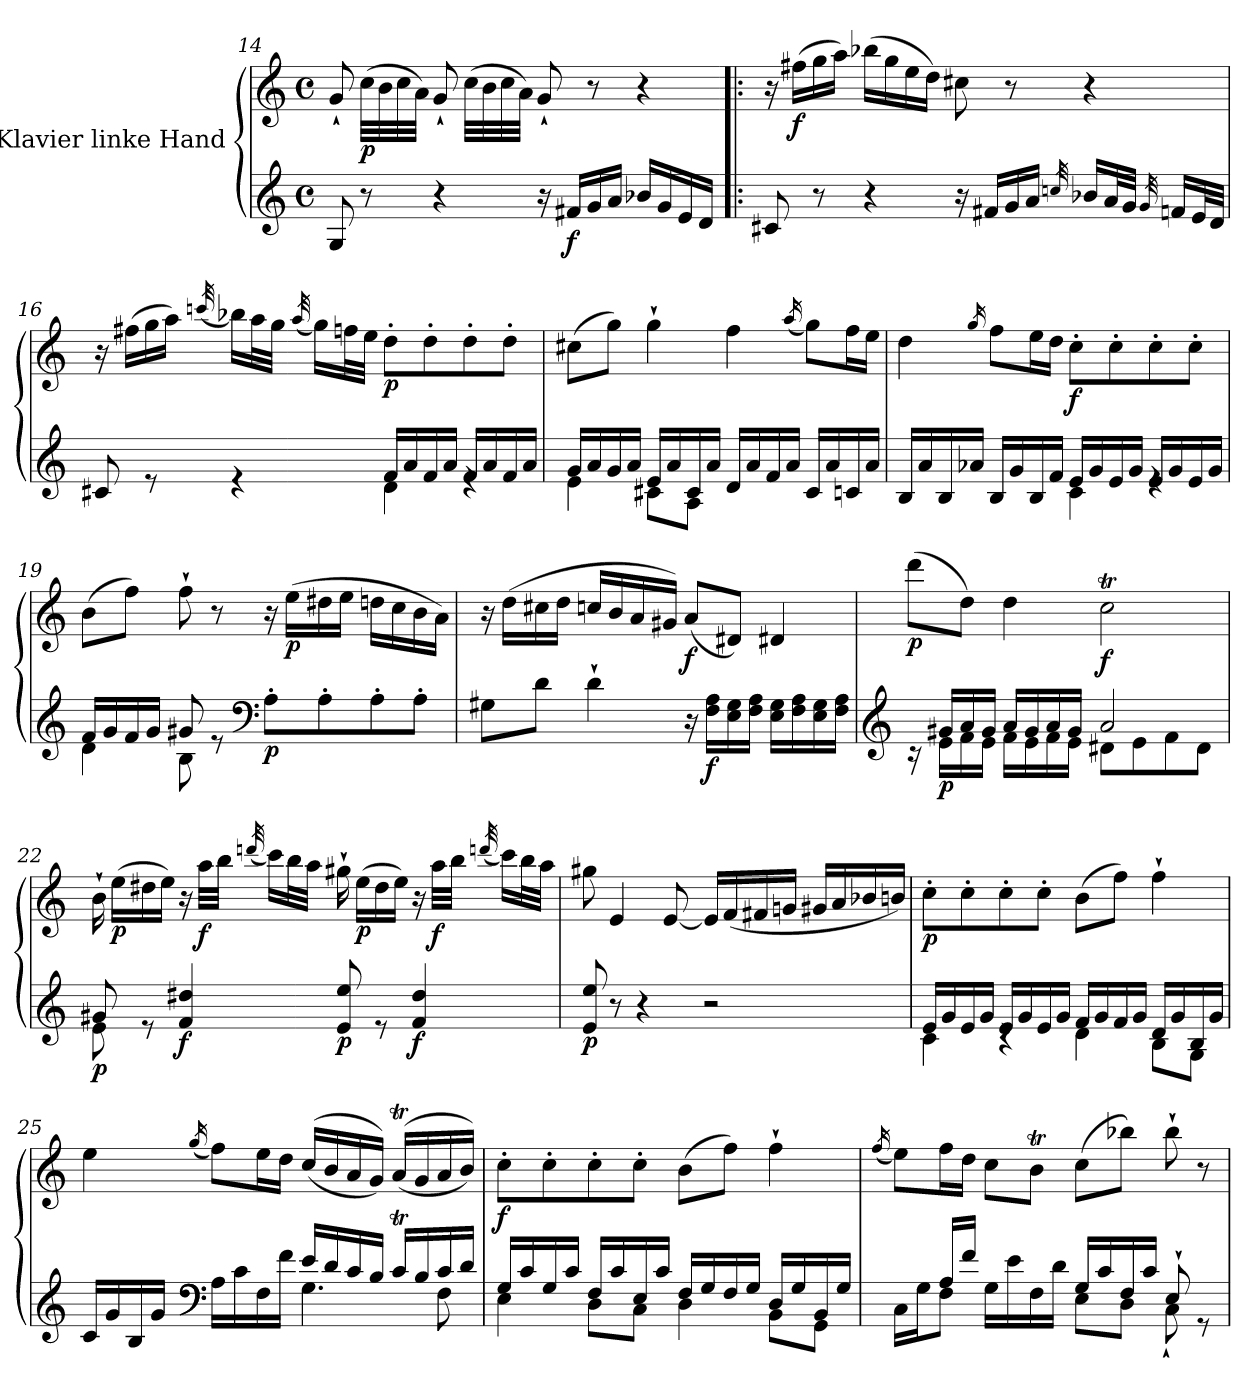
**kern	**kern	**dynam
*part1	*part1	*part1
*staff2	*staff1	*staff1/2
*I"Klavier linke Hand	*	*
*clefG2	*clefG2	*
*k[]	*k[]	*
*M4/4	*M4/4	*
*met(c)	*met(c)	*
=14X1	=14X1	=14X1
8G/	8g`/	.
!	!	!LO:DY:b
8r	(>32cc\LLL	p
.	32b\	.
.	32cc\	.
.	32a\JJJ)	.
4r	8g`/	.
.	(>32cc\LLL	.
.	32b\	.
.	32cc\	.
.	32a\JJJ)	.
16r	8g`/	.
!	!	!LO:DY:b=2
16f#X/LL	.	f
16g/	8r	.
16a/JJ	.	.
16b-X/LL	4r	.
16g/	.	.
16e/	.	.
16d/JJ	.	.
=15!|:	=15!|:	=15!|:
8c#X/	16r	.
!	!	!LO:DY:b
.	(>16ff#X\LL	f
8r	16gg\	.
.	16aa\JJ)	.
4r	(>16bb-X\LL	.
.	16gg\	.
.	16ee\	.
.	16dd\JJ)	.
16r	8cc#X\	.
16f#X/LL	.	.
16g/	8r	.
16a/JJ	.	.
32qccn/	.	.
16b-X/LL	4r	.
32a/L	.	.
32g/JJJ	.	.
32qg/	.	.
16fn/LL	.	.
32e/L	.	.
32d/JJJ	.	.
=16	=16	=16
*^	*	*
8c#X/	2ryy	16r	.
.	.	(>16ff#X\LL	.
8re	.	16gg\	.
.	.	16aa\JJ)	.
.	.	(<32qcccn/	.
4re	.	16bb-X\LL)	.
.	.	32aa\L	.
.	.	32gg\JJJ	.
.	.	(<32qaa/	.
.	.	16gg\LL)	.
.	.	32ffn\L	.
.	.	32ee\JJJ	.
!	!	!	!LO:DY:b
16f/LL	4d\	8dd'\L	p
16a/	.	.	.
16f/	.	8dd'\	.
16a/JJ	.	.	.
16f/LL	4re	8dd'\	.
16a/	.	.	.
16f/	.	8dd'\J	.
16a/JJ	.	.	.
=17	=17	=17	=17
16g/LL	4e\	(>8cc#X\L	.
16a/	.	.	.
16g/	.	8gg\J)	.
16a/JJ	.	.	.
16e/LL	8c#X\L	4gg`\	.
16a/	.	.	.
16c#/	8A\J	.	.
16a/JJ	.	.	.
16d/LL	2ryy	4ff\	.
16a/	.	.	.
16f/	.	.	.
16a/JJ	.	.	.
.	.	(<16qaa/	.
16c#/LL	.	8gg\L)	.
16a/	.	.	.
16cn/	.	16ff\L	.
16a/JJ	.	16ee\JJ	.
=18	=18	=18	=18
4ryy	16B/LL	4dd\	.
.	16a/	.	.
.	16B/	.	.
.	16a-X/JJ	.	.
.	.	16qgg/	.
4ryy	16B/LL	8ff\L	.
.	16g/	.	.
.	16B/	16ee\L	.
.	16f/JJ	16dd\JJ	.
!	!	!	!LO:DY:b
16e/LL	4c\	8cc'\L	f
16g/	.	.	.
16e/	.	8cc'\	.
16g/JJ	.	.	.
16e/LL	4re	8cc'\	.
16g/	.	.	.
16e/	.	8cc'\J	.
16g/JJ	.	.	.
=19	=19	=19	=19
16f/LL	4d\	(>8b\L	.
16g/	.	.	.
16f/	.	8ff\J)	.
16g/JJ	.	.	.
8g#X/	8B\	8ff`\	.
8re	2ryy	8r	.
*clefF4	*	*	*
!	!	!	!LO:DY:b=2
8A'\L	.	16r	p
!	!	!	!LO:DY:b
.	.	(>16ee\LL	p
8A'\	.	16dd#X\	.
.	.	16ee\JJ	.
8A'\	.	16ddn\LL	.
.	.	16cc\	.
8A'\J	8ryy	16b\	.
.	.	16a\JJ)	.
*v	*v	*	*
=20	=20	=20
8G#X\L	16r	.
.	(>16dd\LL	.
8d\J	16cc#X\	.
.	16dd\JJ	.
4d`\	16ccn/LL	.
.	16b/	.
.	16a/	.
.	16g#X/JJ)	.
!	!	!LO:DY:b
16r	(<8a/L	f
!	!	!LO:DY:b=2
16F\ 16A\LL	.	f
16E\ 16G#\	8d#X/J)	.
16F\ 16A\JJ	.	.
16E\ 16G#\LL	4d#X/	.
16F\ 16A\	.	.
16E\ 16G#\	.	.
16F\ 16A\JJ	.	.
=21	=21	=21
*clefG2	*	*
*^	*	*
!	!	!	!LO:DY:b
16rc	16ryy	(>8ddd\L	p
!	!	!	!LO:DY:b=2
16g#X/LL	16e\LL	.	p
16a/	16f\	8dd\J)	.
16g#/JJ	16e\JJ	.	.
16a/LL	16f\LL	4dd\	.
16g#/	16e\	.	.
16a/	16f\	.	.
16g#/JJ	16e\JJ	.	.
!	!	!	!LO:DY:b
2a/	8d#X\L	2ccT\	f
.	8e\	.	.
.	8f\	.	.
.	8d#\J	.	.
=22	=22	=22	=22
!	!	!	!LO:DY:b=2
8g#X/	8e\	16b`\	p
!	!	!	!LO:DY:b
.	.	(>16ee\LL	p
8re	2..ryy	16dd#X\	.
.	.	16ee\JJ)	.
!	!	!	!LO:DY:b=2
4f/ 4dd#X/	.	16r	f
!	!	!	!LO:DY:b
.	.	32aa\LLL	f
.	.	32bb\JJJ	.
.	.	(<32qdddn/	.
.	.	16ccc\LL)	.
.	.	32bb\L	.
.	.	32aa\JJJ	.
!	!	!	!LO:DY:b=2
8e/ 8ee/	.	16gg#X`\	p
!	!	!	!LO:DY:b
.	.	(>16ee\LL	p
8re	.	16dd#\	.
.	.	16ee\JJ)	.
!	!	!	!LO:DY:b=2
4f/ 4dd#/	.	16r	f
!	!	!	!LO:DY:b
.	.	32aa\LLL	f
.	.	32bb\JJJ	.
.	.	(<32qdddn/	.
.	.	16ccc\LL)	.
.	.	32bb\L	.
.	.	32aa\JJJ	.
*v	*v	*	*
=23	=23	=23
!	!	!LO:DY:b=2
8e/ 8ee/	8gg#X\	p
8r	4e/	.
4r	.	.
.	[8e/	.
2r	16e/LL]	.
.	(<16f/	.
.	16f#X/	.
.	16gn/JJ	.
.	16g#X/LL	.
.	16a/	.
.	16b-X/	.
.	16bn/JJ)	.
=24	=24	=24
*^	*	*
!	!	!	!LO:DY:b
16e/LL	4c\	8cc'\L	p
16g/	.	.	.
16e/	.	8cc'\	.
16g/JJ	.	.	.
16e/LL	4rc	8cc'\	.
16g/	.	.	.
16e/	.	8cc'\J	.
16g/JJ	.	.	.
16f/LL	4d\	(>8b\L	.
16g/	.	.	.
16f/	.	8ff\J)	.
16g/JJ	.	.	.
16d/LL	8B\L	4ff`\	.
16g/	.	.	.
16B/	8G\J	.	.
16g/JJ	.	.	.
=25	=25	=25	=25
4ryy	16c/LL	4ee\	.
.	16g/	.	.
.	16B/	.	.
.	16g/JJ	.	.
*clefF4	*	*	*
.	.	(<16qgg/	.
16A\LL	4ryy	8ff\L)	.
16c\	.	.	.
16F\	.	16ee\L	.
16f\JJ	.	16dd\JJ	.
16e/LL	4.G\	(<(<16cc/LL	.
16d/	.	16b/	.
16c/	.	16a/	.
16B/JJ	.	16g/JJ))	.
16cT/LL	.	(<(<16aT/LL	.
16B/	.	16g/	.
16c/	8F\	16a/	.
16d/JJ	.	16b/JJ))	.
=26	=26	=26	=26
!	!	!	!LO:DY:b
16G/LL	4E\	8cc'\L	f
16c/	.	.	.
16G/	.	8cc'\	.
16c/JJ	.	.	.
16F/LL	8D\L	8cc'\	.
16c/	.	.	.
16E/	8C\J	8cc'\J	.
16c/JJ	.	.	.
16F/LL	4D\	(>8b\L	.
16G/	.	.	.
16F/	.	8ff\J)	.
16G/JJ	.	.	.
16D/LL	8BB\L	4ff`\	.
16G/	.	.	.
16BB/	8GG\J	.	.
16G/JJ	.	.	.
=27	=27	=27	=27
.	.	(<16qff/	.
8ryy	16C\LL	8ee\L)	.
.	16G\J	.	.
16A/LL	8F\J	16ff\L	.
16f/JJ	.	16dd\JJ	.
16G\LL	4ryy	8cc\L	.
16e\	.	.	.
16F\	.	8bt\J	.
16d\JJ	.	.	.
16G/LL	8E\L	(>8cc\L	.
16c/	.	.	.
16F/	8D\J	8bb-X\J)	.
16c/JJ	.	.	.
8E`/	8C`\	8bb-`\	.
8rGG	8ryy	8r	.
*v	*v	*	*
=	=	=
*-	*-	*-
